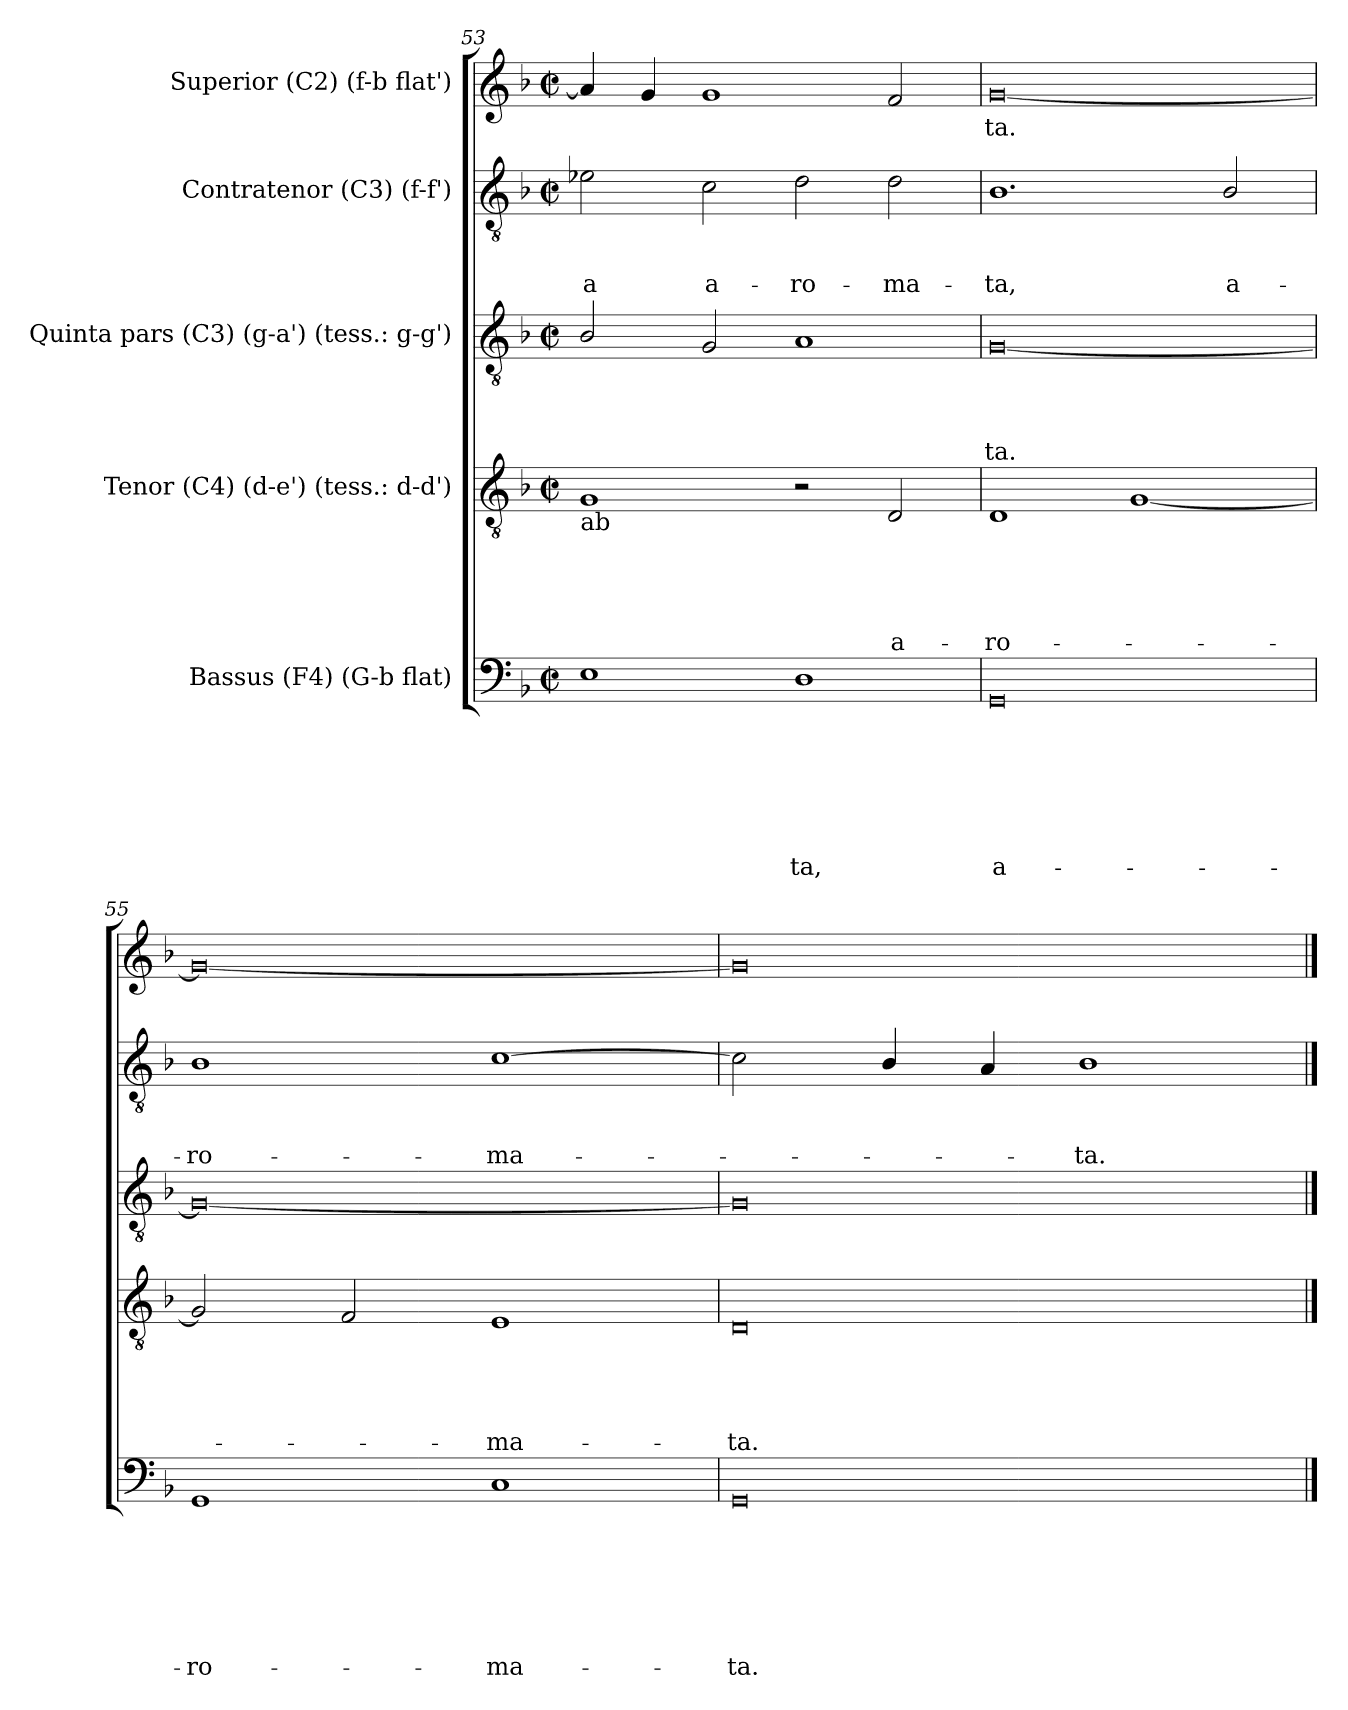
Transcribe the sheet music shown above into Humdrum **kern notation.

**kern	**text	**text	**text	**text	**text	**text	**text	**kern	**text	**text	**text	**text	**text	**kern	**text	**text	**text	**text	**kern	**text	**text	**text	**kern	**text
*part5	*part5	*part5	*part5	*part5	*part5	*part5	*part5	*part4	*part4	*part4	*part4	*part4	*part4	*part3	*part3	*part3	*part3	*part3	*part2	*part2	*part2	*part2	*part1	*part1
*staff5	*staff5	*staff5	*staff5	*staff5	*staff5	*staff5	*staff5	*staff4	*staff4	*staff4	*staff4	*staff4	*staff4	*staff3	*staff3	*staff3	*staff3	*staff3	*staff2	*staff2	*staff2	*staff2	*staff1	*staff1
*I"Bassus (F4) (G-b flat)	*	*	*	*	*	*	*	*I"Tenor (C4) (d-e') (tess.: d-d')	*	*	*	*	*	*I"Quinta pars (C3) (g-a') (tess.: g-g')	*	*	*	*	*I"Contratenor (C3) (f-f')	*	*	*	*I"Superior (C2) (f-b flat')	*
!!LO:LB:g=z
*clefF4	*	*	*	*	*	*	*	*clefGv2	*	*	*	*	*	*clefGv2	*	*	*	*	*clefGv2	*	*	*	*clefG2	*
*k[b-]	*	*	*	*	*	*	*	*k[b-]	*	*	*	*	*	*k[b-]	*	*	*	*	*k[b-]	*	*	*	*k[b-]	*
*F:	*	*	*	*	*	*	*	*F:	*	*	*	*	*	*F:	*	*	*	*	*F:	*	*	*	*F:	*
*M2/2	*	*	*	*	*	*	*	*M2/2	*	*	*	*	*	*M2/2	*	*	*	*	*M2/2	*	*	*	*M2/2	*
*met(c|)	*	*	*	*	*	*	*	*met(c|)	*	*	*	*	*	*met(c|)	*	*	*	*	*met(c|)	*	*	*	*met(c|)	*
=53	=53	=53	=53	=53	=53	=53	=53	=53	=53	=53	=53	=53	=53	=53	=53	=53	=53	=53	=53	=53	=53	=53	=53	=53
!	!	!	!	!	!	!	!	!LO:TX:b:t=ab	!	!	!	!	!	!	!	!	!	!	!	!	!	!	!	!
!	!	!	!	!	!	!	!	!	!	!	!	!	!	!	!	!	!	!	!	!	!	!LO:LY:b	!	!
1E	.	.	.	.	.	.	.	1G	.	.	.	.	.	2B-/	.	.	.	.	2e-X\	.	.	-a	4a/]	.
.	.	.	.	.	.	.	.	.	.	.	.	.	.	.	.	.	.	.	.	.	.	.	4g/	.
!	!	!	!	!	!	!	!	!	!	!	!	!	!	!	!	!	!	!	!	!	!	!LO:LY:b	!	!
.	.	.	.	.	.	.	.	.	.	.	.	.	.	2G/	.	.	.	.	2c\	.	.	a-	1g	.
!	!	!	!	!	!	!	!LO:LY:b	!	!	!	!	!	!	!	!	!	!	!	!	!	!	!LO:LY:b	!	!
1D	.	.	.	.	.	.	-ta,	2r	.	.	.	.	.	1A	.	.	.	.	2d\	.	.	-ro-	.	.
!	!	!	!	!	!	!	!	!	!	!	!	!	!LO:LY:b	!	!	!	!	!	!	!	!	!LO:LY:b	!	!
.	.	.	.	.	.	.	.	2D/	.	.	.	.	-a-	.	.	.	.	.	2d\	.	.	-ma-	2f/	.
=54	=54	=54	=54	=54	=54	=54	=54	=54	=54	=54	=54	=54	=54	=54	=54	=54	=54	=54	=54	=54	=54	=54	=54	=54
!	!	!	!	!	!	!	!LO:LY:b	!	!	!	!	!	!LO:LY:b	!	!	!	!	!LO:LY:b:rj	!	!	!	!LO:LY:b	!	!LO:LY:b
0GG	.	.	.	.	.	.	a-	1D	.	.	.	.	-ro-	[<0G	.	.	.	-ta.	1.B-	.	.	-ta,	[<0g	-ta.
.	.	.	.	.	.	.	.	[<1G	.	.	.	.	.	.	.	.	.	.	.	.	.	.	.	.
!	!	!	!	!	!	!	!	!	!	!	!	!	!	!	!	!	!	!	!	!	!	!LO:LY:b	!	!
.	.	.	.	.	.	.	.	.	.	.	.	.	.	.	.	.	.	.	2B-/	.	.	a-	.	.
=55	=55	=55	=55	=55	=55	=55	=55	=55	=55	=55	=55	=55	=55	=55	=55	=55	=55	=55	=55	=55	=55	=55	=55	=55
!	!	!	!	!	!	!	!LO:LY:b	!	!	!	!	!	!	!	!	!	!	!	!	!	!	!LO:LY:b	!	!
1GG	.	.	.	.	.	.	-ro-	2G/]	.	.	.	.	.	0G_	.	.	.	.	1B-	.	.	-ro-	0g_	.
.	.	.	.	.	.	.	.	2F/	.	.	.	.	.	.	.	.	.	.	.	.	.	.	.	.
!	!	!	!	!	!	!	!LO:LY:b	!	!	!	!	!	!LO:LY:b	!	!	!	!	!	!	!	!	!LO:LY:b	!	!
1C	.	.	.	.	.	.	-ma-	1E	.	.	.	.	-ma-	.	.	.	.	.	[>1c	.	.	-ma-	.	.
=56	=56	=56	=56	=56	=56	=56	=56	=56	=56	=56	=56	=56	=56	=56	=56	=56	=56	=56	=56	=56	=56	=56	=56	=56
!	!	!	!	!	!	!	!LO:LY:b	!	!	!	!	!	!LO:LY:b	!	!	!	!	!	!	!	!	!	!	!
0GG	.	.	.	.	.	.	-ta.	0D	.	.	.	.	-ta.	0G]	.	.	.	.	2c\]	.	.	.	0g]	.
.	.	.	.	.	.	.	.	.	.	.	.	.	.	.	.	.	.	.	4B-/	.	.	.	.	.
.	.	.	.	.	.	.	.	.	.	.	.	.	.	.	.	.	.	.	4A/	.	.	.	.	.
!	!	!	!	!	!	!	!	!	!	!	!	!	!	!	!	!	!	!	!	!	!	!LO:LY:b	!	!
.	.	.	.	.	.	.	.	.	.	.	.	.	.	.	.	.	.	.	1B-	.	.	-ta.	.	.
==	==	==	==	==	==	==	==	==	==	==	==	==	==	==	==	==	==	==	==	==	==	==	==	==
*-	*-	*-	*-	*-	*-	*-	*-	*-	*-	*-	*-	*-	*-	*-	*-	*-	*-	*-	*-	*-	*-	*-	*-	*-
